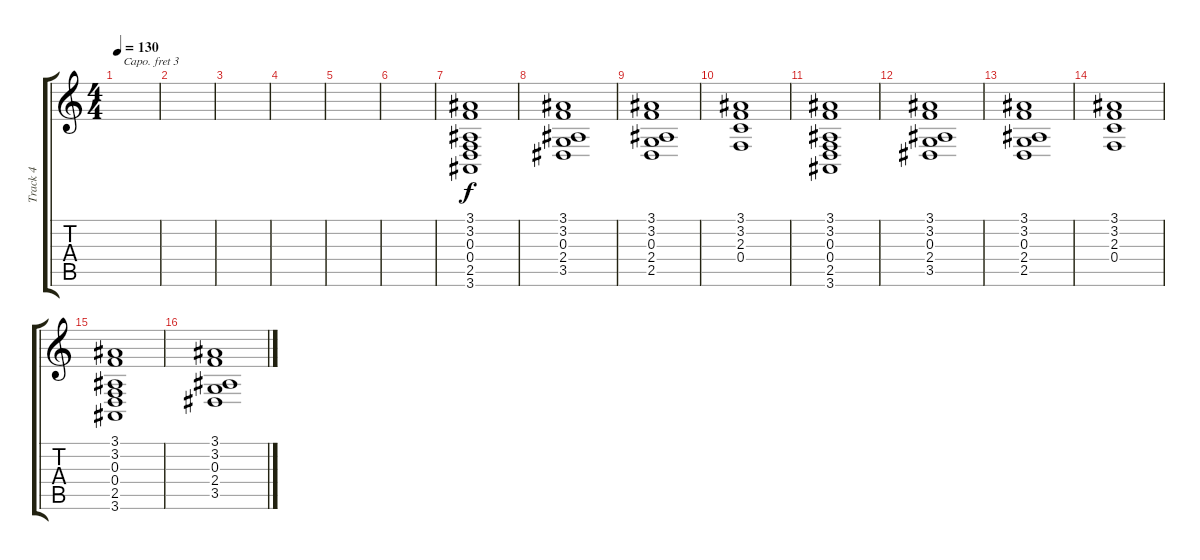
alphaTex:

\track ("Track 4" "Track 4") {instrument synthstrings2}
\staff {score tabs}
\capo 3
\tuning (E4 B3 G3 D3 A2 E2) {hide}
\ts (4 4)
\tempo 130
\clef g2
\ks c
|
|
|
|
|
|
(3.1 3.2 0.3 0.4 2.5 3.6).1 |
(3.1 3.2 0.3 2.4 3.5).1 |
(3.1 3.2 0.3 2.4 2.5).1 |
(3.1 3.2 2.3 0.4).1 |
(3.1 3.2 0.3 0.4 2.5 3.6).1 |
(3.1 3.2 0.3 2.4 3.5).1 |
(3.1 3.2 0.3 2.4 2.5).1 |
(3.1 3.2 2.3 0.4).1 |
(3.1 3.2 0.3 0.4 2.5 3.6).1 |
(3.1 3.2 0.3 2.4 3.5).1
